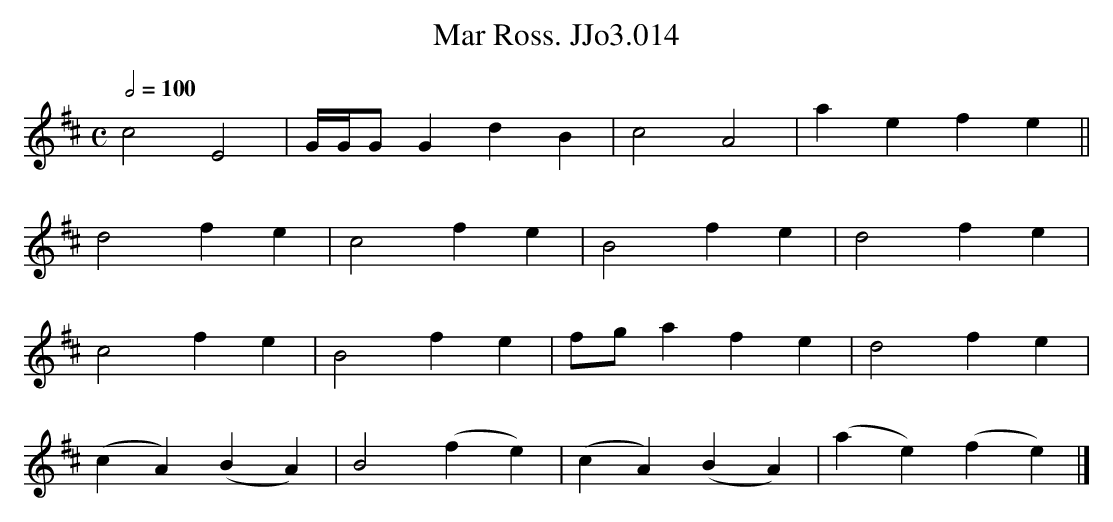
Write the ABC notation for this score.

X:1
T:Mar Ross. JJo3.014
M:C
L:1/4
Q:1/2=100
K:EDor
c2 E2 | G/4G/4G/ GdB | c2 A2 | aefe ||
d2 fe | c2 fe | B2 fe | d2 fe |
c2 fe | B2 fe | f/g/a fe | d2 fe |
(cA) (BA) | B2 (fe) | (cA)(BA) | (ae)(fe) |]
